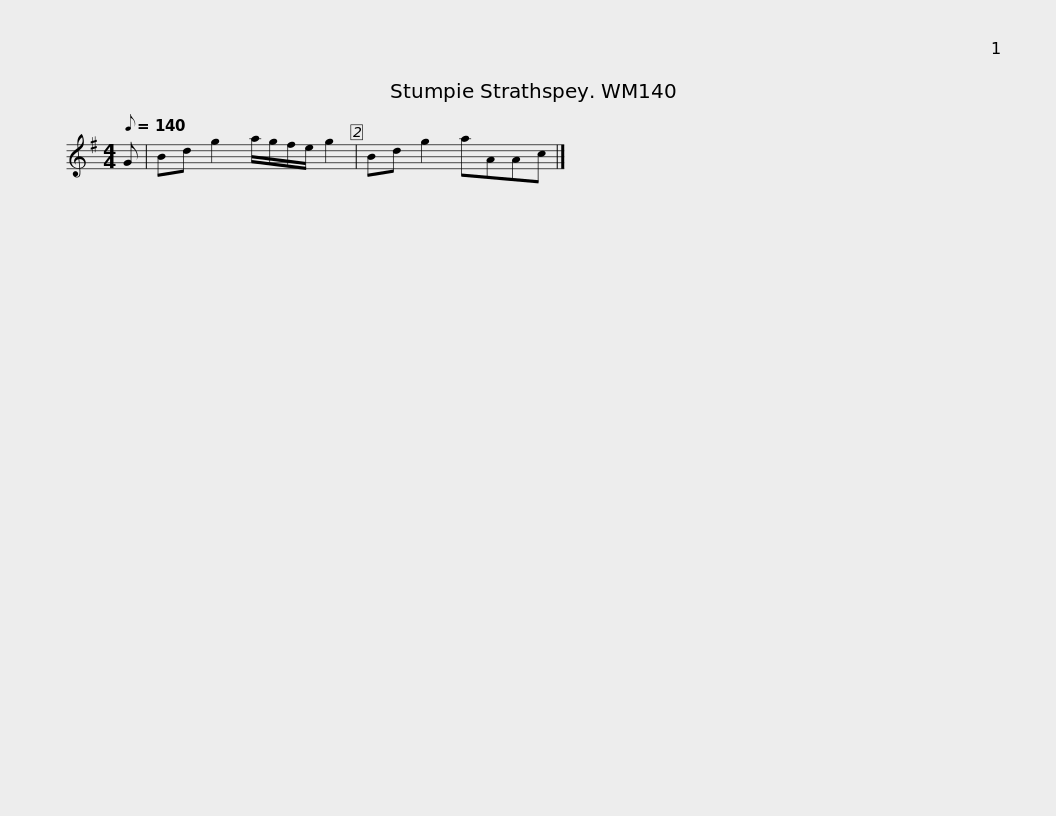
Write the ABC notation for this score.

X:1
L:1/8
Q:1/8=140
M:4/4
I:linebreak $
K:G
V:1 treble
V:1
 G | Bd g2 a/g/f/e/ g2 | Bd g2 aAAc |] %3
